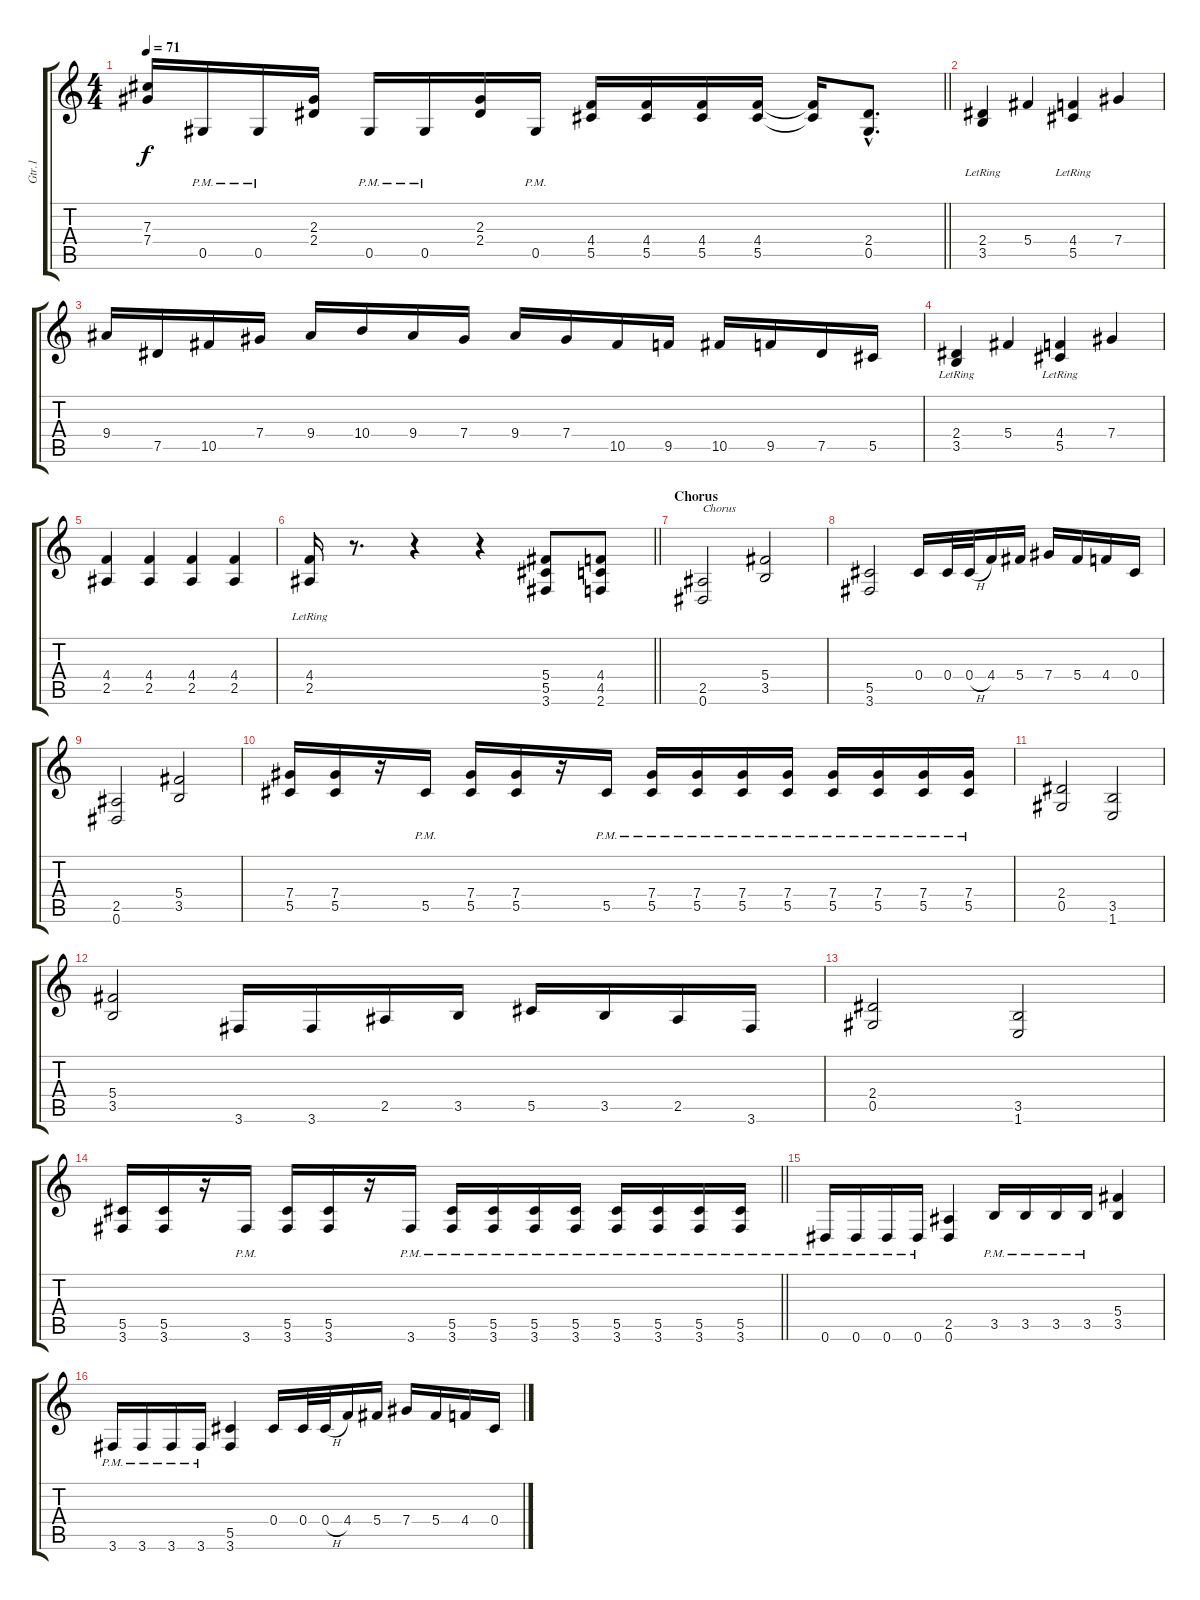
\track ("Gtr.1" "Gtr.1") {instrument distortionguitar}
\staff {score tabs}
\tuning (Eb4 Bb3 Gb3 Db3 Ab2 Eb2) {hide}
\ts (4 4)
\tempo 71
\clef g2
\barLineRight lightlight
\ks c
(7.3 7.4).16{dy f} 0.5{pm}.16 0.5{pm}.16 (2.3 2.4).16 0.5{pm}.16 0.5{pm}.16 (2.3 2.4).16 0.5{pm}.16 (4.4 5.5).16 (4.4 5.5).16 (4.4 5.5).16 (4.4 5.5).16 (4.4{t} 5.5{t}).16 (2.4{hac} 0.5{hac}).8{d} |
(2.4 3.5{lr}).4 5.4.4 (4.4 5.5{lr}).4 7.4.4 |
9.4.16 7.5.16 10.5.16 7.4.16 9.4.16 10.4.16 9.4.16 7.4.16 9.4.16 7.4.16 10.5.16 9.5.16 10.5.16 9.5.16 7.5.16 5.5.16 |
(2.4 3.5{lr}).4 5.4.4 (4.4 5.5{lr}).4 7.4.4 |
(4.4 2.5).4 (4.4 2.5).4 (4.4 2.5).4 (4.4 2.5).4 |
\barLineRight lightlight
(4.4{lr} 2.5{lr}).16 r.8{d} r.4 r.4 (5.4 5.5 3.6).8{volume 14} (4.4 4.5 2.6).8 |
\section ("" "Chorus")
(2.5 0.6).2{txt "Chorus"} (5.4 3.5).2 |
(5.5 3.6).2 0.4.16 0.4.32 0.4{h}.32 4.4.16 5.4.16 7.4.16 5.4.16 4.4.16 0.4.16 |
(2.5 0.6).2 (5.4 3.5).2 |
(7.4 5.5).16 (7.4 5.5).16 r.16 5.5{pm}.16 (7.4 5.5).16 (7.4 5.5).16 r.16 5.5{pm}.16 (7.4{pm} 5.5{pm}).16 (7.4{pm} 5.5{pm}).16 (7.4{pm} 5.5{pm}).16 (7.4{pm} 5.5{pm}).16 (7.4{pm} 5.5{pm}).16 (7.4{pm} 5.5{pm}).16 (7.4{pm} 5.5{pm}).16 (7.4{pm} 5.5{pm}).16 |
(2.4 0.5).2 (3.5 1.6).2 |
(5.4 3.5).2 3.6.16 3.6.16 2.5.16 3.5.16 5.5.16 3.5.16 2.5.16 3.6.16 |
(2.4 0.5).2 (3.5 1.6).2 |
\barLineRight lightlight
(5.5 3.6).16 (5.5 3.6).16 r.16 3.6{pm}.16 (5.5 3.6).16 (5.5 3.6).16 r.16 3.6{pm}.16 (5.5{pm} 3.6{pm}).16 (5.5{pm} 3.6{pm}).16 (5.5{pm} 3.6{pm}).16 (5.5{pm} 3.6{pm}).16 (5.5{pm} 3.6{pm}).16 (5.5{pm} 3.6{pm}).16 (5.5{pm} 3.6{pm}).16 (5.5{pm} 3.6{pm}).16 |
0.6{pm}.16 0.6{pm}.16 0.6{pm}.16 0.6{pm}.16 (2.5 0.6).4 3.5{pm}.16 3.5{pm}.16 3.5{pm}.16 3.5{pm}.16 (5.4 3.5).4 |
3.6{pm}.16 3.6{pm}.16 3.6{pm}.16 3.6{pm}.16 (5.5 3.6).4 0.4.16 0.4.32 0.4{h}.32 4.4.16 5.4.16 7.4.16 5.4.16 4.4.16 0.4.16
